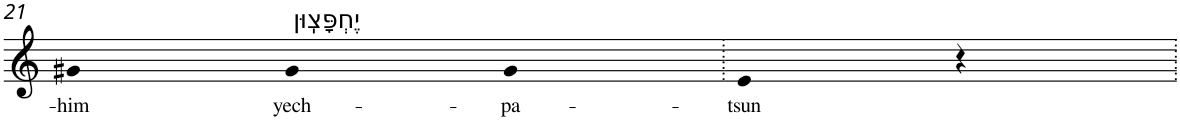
**kern	**text
*part1	*part1
*staff1	*staff1
*I"Piano	*
*I'Pno	*
!!LO:PB:g=z
*clefG2	*
*k[]	*
=21	=21
!	!LO:LY:b
4g#X	-him
!LO:TX:a:t=יֶחְפָּצֽוּן	!
!	!LO:LY:b
4g#	yech-
!	!LO:LY:b
4g#	-pa-
=22.	=22.
!	!LO:LY:b
4e	-tsun
4r	.
=.	=.
*-	*-
